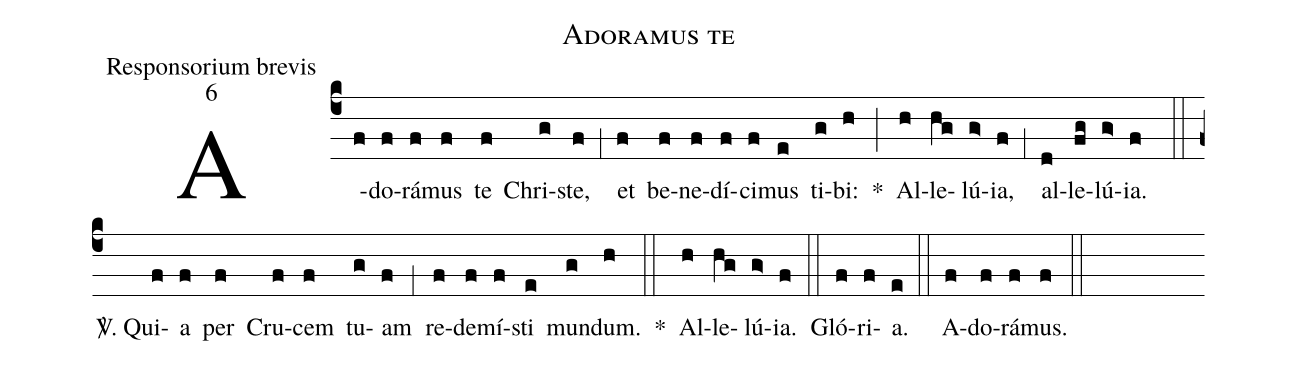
name:Adoramus te;
office-part:Responsorium brevis;
mode:6;
%%
(c4) A(f)do(f)rá(f)mus(f) te(f) Chri(g)ste,(f) (,1) et(f) be(f)ne(f)dí(f)ci(f)mus(e) ti(g)bi:(h) *(;) Al(h)le(hg)lú(g>)ia,(f) (,1) al(d)le(fg)lú(g>)ia.(f) (::)

<sp>V/</sp>. Qui(f)a(f) per(f) Cru(f)cem(f) tu(g)am(f) (,1) re(f)de(f)mí(f)sti(e) mun(g)dum.(h) *(::) Al(h)le(hg)lú(g>)ia.(f) (::)

Gló(f)ri(f)a.(e) (::)
A(f)do(f)rá(f)mus.(f) (::)
